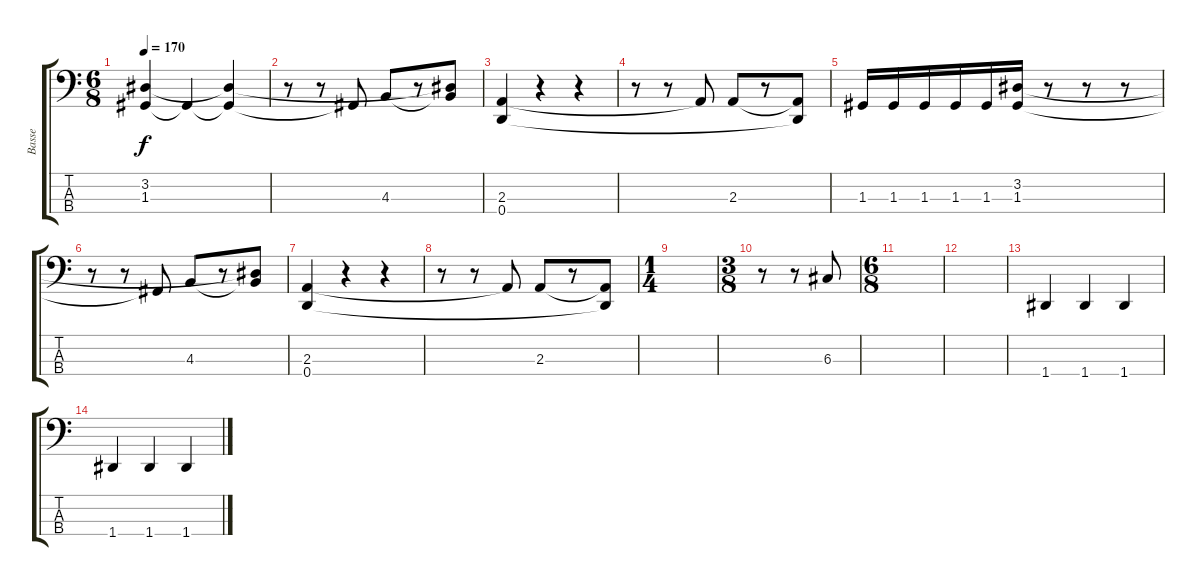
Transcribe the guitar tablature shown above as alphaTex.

\track ("Basse" "Basse") {instrument electricbasspick}
\staff {score tabs}
\tuning (F2 C2 G1 D1) {hide}
\ts (6 8)
\tempo 170
\clef f4
\ks c
(3.2 1.3).4{dy f} 1.3{t}.4 (3.2{t} 1.3{t}).4 |
r.8 r.8 1.3{t}.8 4.3.8 r.8 (3.2{t} 4.3{t}).8 |
(2.3 0.4).4 r.4 r.4 |
r.8 r.8 2.3{t}.8 2.3.8 r.8 (2.3{t} 0.4{t}).8 |
1.3.16 1.3.16 1.3.16 1.3.16 1.3.16 (3.2 1.3).16 r.8 r.8 r.8 |
r.8 r.8 1.3{t}.8 4.3.8 r.8 (3.2{t} 4.3{t}).8 |
(2.3 0.4).4 r.4 r.4 |
r.8 r.8 2.3{t}.8 2.3.8 r.8 (2.3{t} 0.4{t}).8 |
\ts (1 4)
|
\ts (3 8)
r.8 r.8 6.3.8 |
\ts (6 8)
|
|
1.4.4 1.4.4 1.4.4 |
1.4.4 1.4.4 1.4.4
